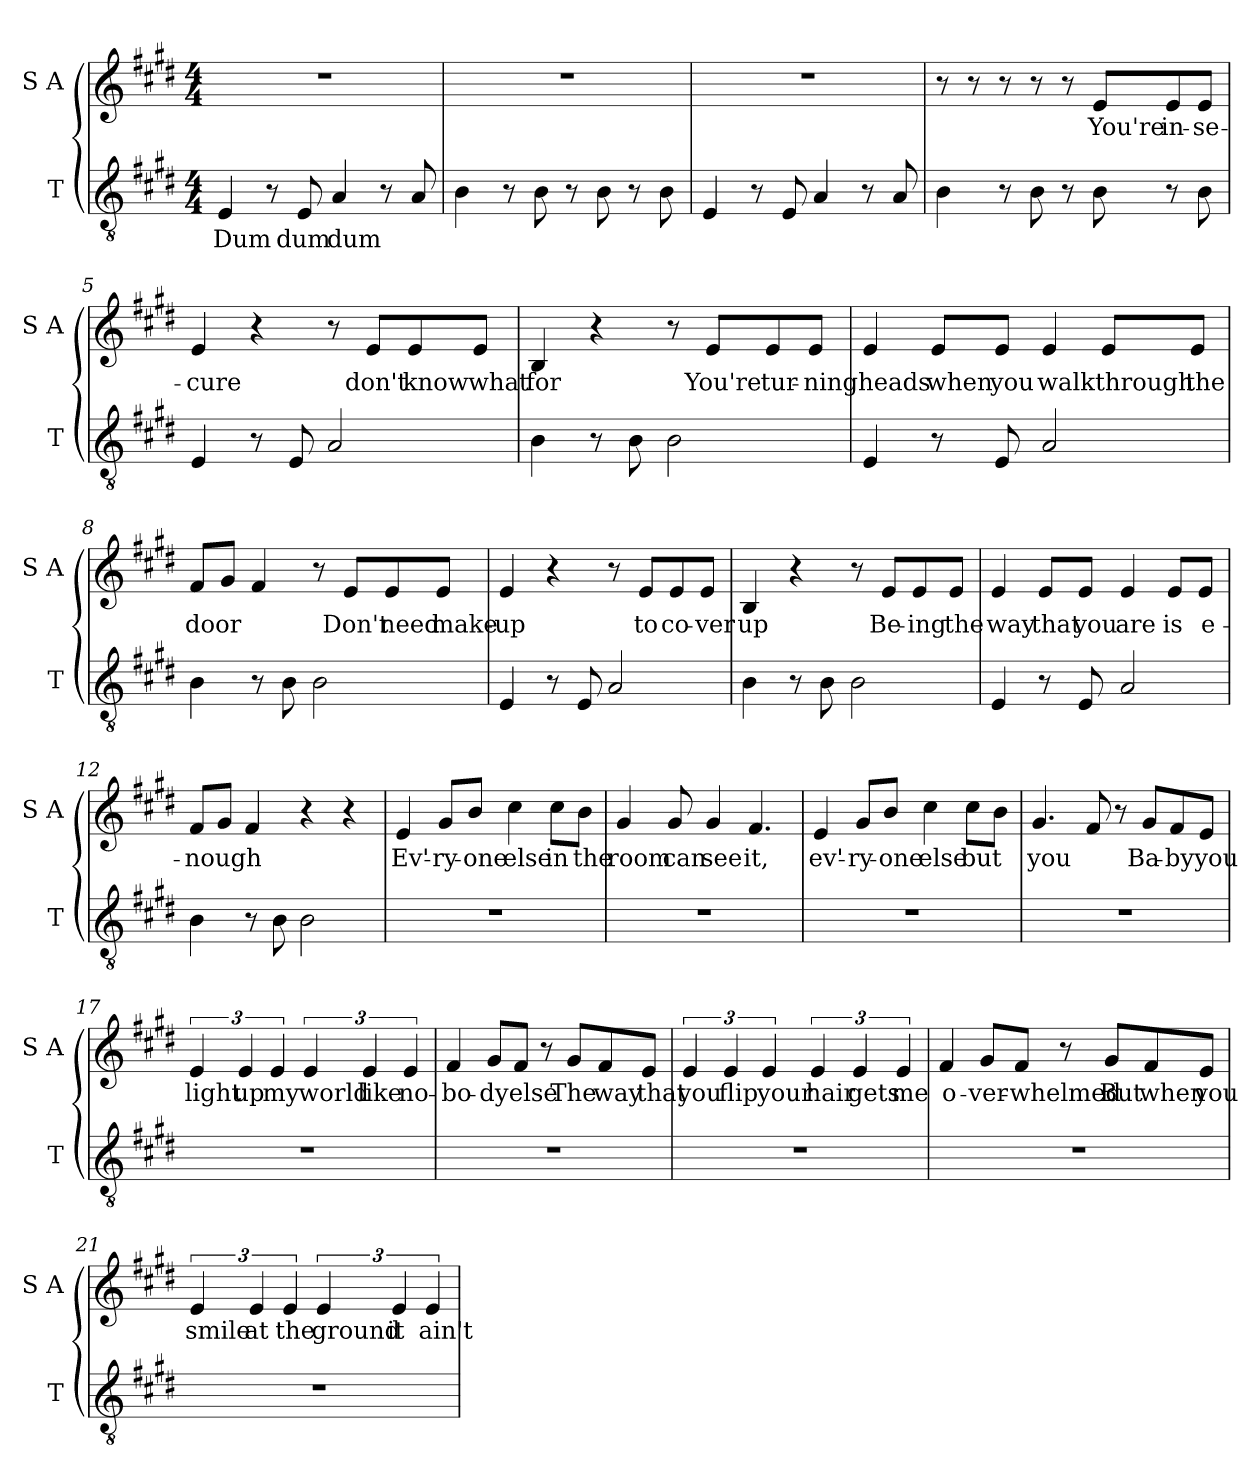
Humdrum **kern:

**kern	**text	**kern	**text
*part2	*part2	*part1	*part1
*staff2	*staff2	*staff1	*staff1
*I"T	*	*I"S A	*
*I'T	*	*I'S A	*
*clefGv2	*	*clefG2	*
*k[f#c#g#d#]	*	*k[f#c#g#d#]	*
*M4/4	*	*M4/4	*
=1	=1	=1	=1
!	!LO:LY:b	!	!
4E/	Dum	1r	.
8r	.	.	.
!	!LO:LY:b	!	!
8E/	dum	.	.
!	!LO:LY:b	!	!
4A/	dum	.	.
8r	.	.	.
8A/	.	.	.
=2	=2	=2	=2
4B\	.	1r	.
8r	.	.	.
8B\	.	.	.
8r	.	.	.
8B\	.	.	.
8r	.	.	.
8B\	.	.	.
=3	=3	=3	=3
4E/	.	1r	.
8r	.	.	.
8E/	.	.	.
4A/	.	.	.
8r	.	.	.
8A/	.	.	.
=4	=4	=4	=4
4B\	.	8r	.
.	.	8r	.
8r	.	8r	.
8B\	.	8r	.
8r	.	8r	.
!	!	!	!LO:LY:b
8B\	.	8e/L	You're
!	!	!	!LO:LY:b
8r	.	8e/	in-
!	!	!	!LO:LY:b
8B\	.	8e/J	-se-
!!LO:LB:g=z
=5	=5	=5	=5
!	!	!	!LO:LY:b
4E/	.	4e/	-cure
8r	.	4r	.
8E/	.	.	.
2A/	.	8r	.
!	!	!	!LO:LY:b
.	.	8e/L	don't
!	!	!	!LO:LY:b
.	.	8e/	know
!	!	!	!LO:LY:b
.	.	8e/J	what
=6	=6	=6	=6
!	!	!	!LO:LY:b
4B\	.	4B/	for
8r	.	4r	.
8B\	.	.	.
2B\	.	8r	.
!	!	!	!LO:LY:b
.	.	8e/L	You're
!	!	!	!LO:LY:b
.	.	8e/	tur-
!	!	!	!LO:LY:b
.	.	8e/J	-ning
=7	=7	=7	=7
!	!	!	!LO:LY:b
4E/	.	4e/	heads
!	!	!	!LO:LY:b
8r	.	8e/L	when
!	!	!	!LO:LY:b
8E/	.	8e/J	you
!	!	!	!LO:LY:b
2A/	.	4e/	walk
!	!	!	!LO:LY:b
.	.	8e/L	through
!	!	!	!LO:LY:b
.	.	8e/J	the
!!LO:LB:g=z
=8	=8	=8	=8
!	!	!	!LO:LY:b
4B\	.	8f#/L	door
.	.	8g#/J	.
8r	.	4f#/	.
8B\	.	.	.
2B\	.	8r	.
!	!	!	!LO:LY:b
.	.	8e/L	Don't
!	!	!	!LO:LY:b
.	.	8e/	need
!	!	!	!LO:LY:b
.	.	8e/J	make-
=9	=9	=9	=9
!	!	!	!LO:LY:b
4E/	.	4e/	-up
8r	.	4r	.
8E/	.	.	.
2A/	.	8r	.
!	!	!	!LO:LY:b
.	.	8e/L	to
!	!	!	!LO:LY:b
.	.	8e/	co-
!	!	!	!LO:LY:b
.	.	8e/J	-ver
=10	=10	=10	=10
!	!	!	!LO:LY:b
4B\	.	4B/	up
8r	.	4r	.
8B\	.	.	.
2B\	.	8r	.
!	!	!	!LO:LY:b
.	.	8e/L	Be-
!	!	!	!LO:LY:b
.	.	8e/	-ing
!	!	!	!LO:LY:b
.	.	8e/J	the
=11	=11	=11	=11
!	!	!	!LO:LY:b
4E/	.	4e/	way
!	!	!	!LO:LY:b
8r	.	8e/L	that
!	!	!	!LO:LY:b
8E/	.	8e/J	you
!	!	!	!LO:LY:b
2A/	.	4e/	are
!	!	!	!LO:LY:b
.	.	8e/L	is
!	!	!	!LO:LY:b
.	.	8e/J	e-
!!LO:LB:g=z
=12	=12	=12	=12
!	!	!	!LO:LY:b
4B\	.	8f#/L	-nough
.	.	8g#/J	.
8r	.	4f#/	.
8B\	.	.	.
2B\	.	4r	.
.	.	4r	.
=13	=13	=13	=13
!	!	!	!LO:LY:b
1r	.	4e/	Ev'-
!	!	!	!LO:LY:b
.	.	8g#/L	-ry-
!	!	!	!LO:LY:b
.	.	8b/J	-one
!	!	!	!LO:LY:b
.	.	4cc#\	else
!	!	!	!LO:LY:b
.	.	8cc#\L	in
!	!	!	!LO:LY:b
.	.	8b\J	the
=14	=14	=14	=14
!	!	!	!LO:LY:b
1r	.	4g#/	room
!	!	!	!LO:LY:b
.	.	8g#/	can
!	!	!	!LO:LY:b
.	.	4g#/	see
!	!	!	!LO:LY:b
.	.	4.f#/	it,
=15	=15	=15	=15
!	!	!	!LO:LY:b
1r	.	4e/	ev'-
!	!	!	!LO:LY:b
.	.	8g#/L	-ry-
!	!	!	!LO:LY:b
.	.	8b/J	-one
!	!	!	!LO:LY:b
.	.	4cc#\	else
!	!	!	!LO:LY:b
.	.	8cc#\L	but
.	.	8b\J	.
=16	=16	=16	=16
!	!	!	!LO:LY:b
1r	.	4.g#/	you
.	.	8f#/	.
.	.	8r	.
!	!	!	!LO:LY:b
.	.	8g#/L	Ba-
!	!	!	!LO:LY:b
.	.	8f#/	-by
!	!	!	!LO:LY:b
.	.	8e/J	you
!!LO:LB:g=z
=17	=17	=17	=17
!	!	!	!LO:LY:b
1r	.	6e/	light
!	!	!	!LO:LY:b
.	.	6e/	up
!	!	!	!LO:LY:b
.	.	6e/	my
!	!	!	!LO:LY:b
.	.	6e/	world
!	!	!	!LO:LY:b
.	.	6e/	like
!	!	!	!LO:LY:b
.	.	6e/	no-
=18	=18	=18	=18
!	!	!	!LO:LY:b
1r	.	4f#/	-bo-
!	!	!	!LO:LY:b
.	.	8g#/L	-dy
!	!	!	!LO:LY:b
.	.	8f#/J	else
.	.	8r	.
!	!	!	!LO:LY:b
.	.	8g#/L	The
!	!	!	!LO:LY:b
.	.	8f#/	way
!	!	!	!LO:LY:b
.	.	8e/J	that
=19	=19	=19	=19
!	!	!	!LO:LY:b
1r	.	6e/	you
!	!	!	!LO:LY:b
.	.	6e/	flip
!	!	!	!LO:LY:b
.	.	6e/	your
!	!	!	!LO:LY:b
.	.	6e/	hair
!	!	!	!LO:LY:b
.	.	6e/	gets
!	!	!	!LO:LY:b
.	.	6e/	me
!!LO:LB:g=z
=20	=20	=20	=20
!	!	!	!LO:LY:b
1r	.	4f#/	o-
!	!	!	!LO:LY:b
.	.	8g#/L	-ver-
!	!	!	!LO:LY:b
.	.	8f#/J	-whelmed
.	.	8r	.
!	!	!	!LO:LY:b
.	.	8g#/L	But
!	!	!	!LO:LY:b
.	.	8f#/	when
!	!	!	!LO:LY:b
.	.	8e/J	you
=21	=21	=21	=21
!	!	!	!LO:LY:b
1r	.	6e/	smile
!	!	!	!LO:LY:b
.	.	6e/	at
!	!	!	!LO:LY:b
.	.	6e/	the
!	!	!	!LO:LY:b
.	.	6e/	ground
!	!	!	!LO:LY:b
.	.	6e/	it
!	!	!	!LO:LY:b
.	.	6e/	ain't
=	=	=	=
*-	*-	*-	*-
